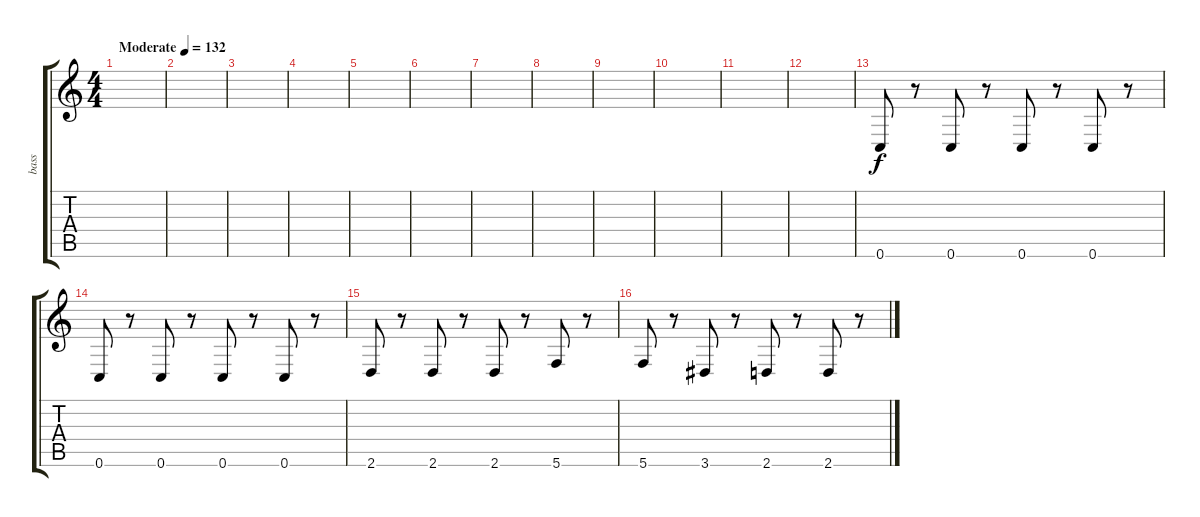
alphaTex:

\track ("bass" "bass") {instrument electricbassfinger}
\staff {score tabs}
\tuning (D4 A3 F3 C3 G2 C2) {hide}
\ts (4 4)
\tempo (132 "Moderate")
\clef g2
\ks c
|
|
|
|
|
|
|
|
|
|
|
|
0.6.8 r.8 0.6.8 r.8 0.6.8 r.8 0.6.8 r.8 |
0.6.8 r.8 0.6.8 r.8 0.6.8 r.8 0.6.8 r.8 |
2.6.8 r.8 2.6.8 r.8 2.6.8 r.8 5.6.8 r.8 |
5.6.8 r.8 3.6.8 r.8 2.6.8 r.8 2.6.8 r.8
